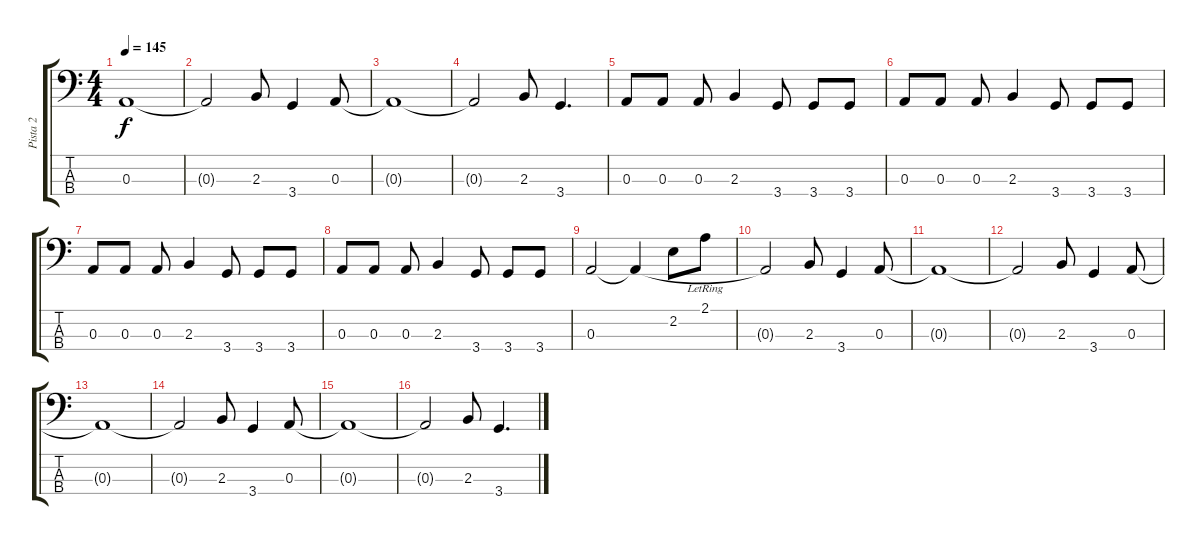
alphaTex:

\track ("Pista 2" "Pista 2") {instrument electricbasspick}
\staff {score tabs}
\tuning (G2 D2 A1 E1) {hide}
\ts (4 4)
\tempo 145
\clef f4
\ks c
0.3{t}.1{dy f} |
0.3{t}.2 2.3.8 3.4.4 0.3.8 |
0.3{t}.1 |
0.3{t}.2 2.3.8 3.4.4{d} |
0.3.8 0.3.8 0.3.8 2.3.4 3.4.8 3.4.8 3.4.8 |
0.3.8 0.3.8 0.3.8 2.3.4 3.4.8 3.4.8 3.4.8 |
0.3.8 0.3.8 0.3.8 2.3.4 3.4.8 3.4.8 3.4.8 |
0.3.8 0.3.8 0.3.8 2.3.4 3.4.8 3.4.8 3.4.8 |
0.3.2 0.3{t}.4 2.2.8 2.1{lr}.8 |
0.3{t}.2 2.3.8 3.4.4 0.3.8 |
0.3{t}.1 |
0.3{t}.2 2.3.8 3.4.4 0.3.8 |
0.3{t}.1 |
0.3{t}.2 2.3.8 3.4.4 0.3.8 |
0.3{t}.1 |
0.3{t}.2 2.3.8 3.4.4{d}
